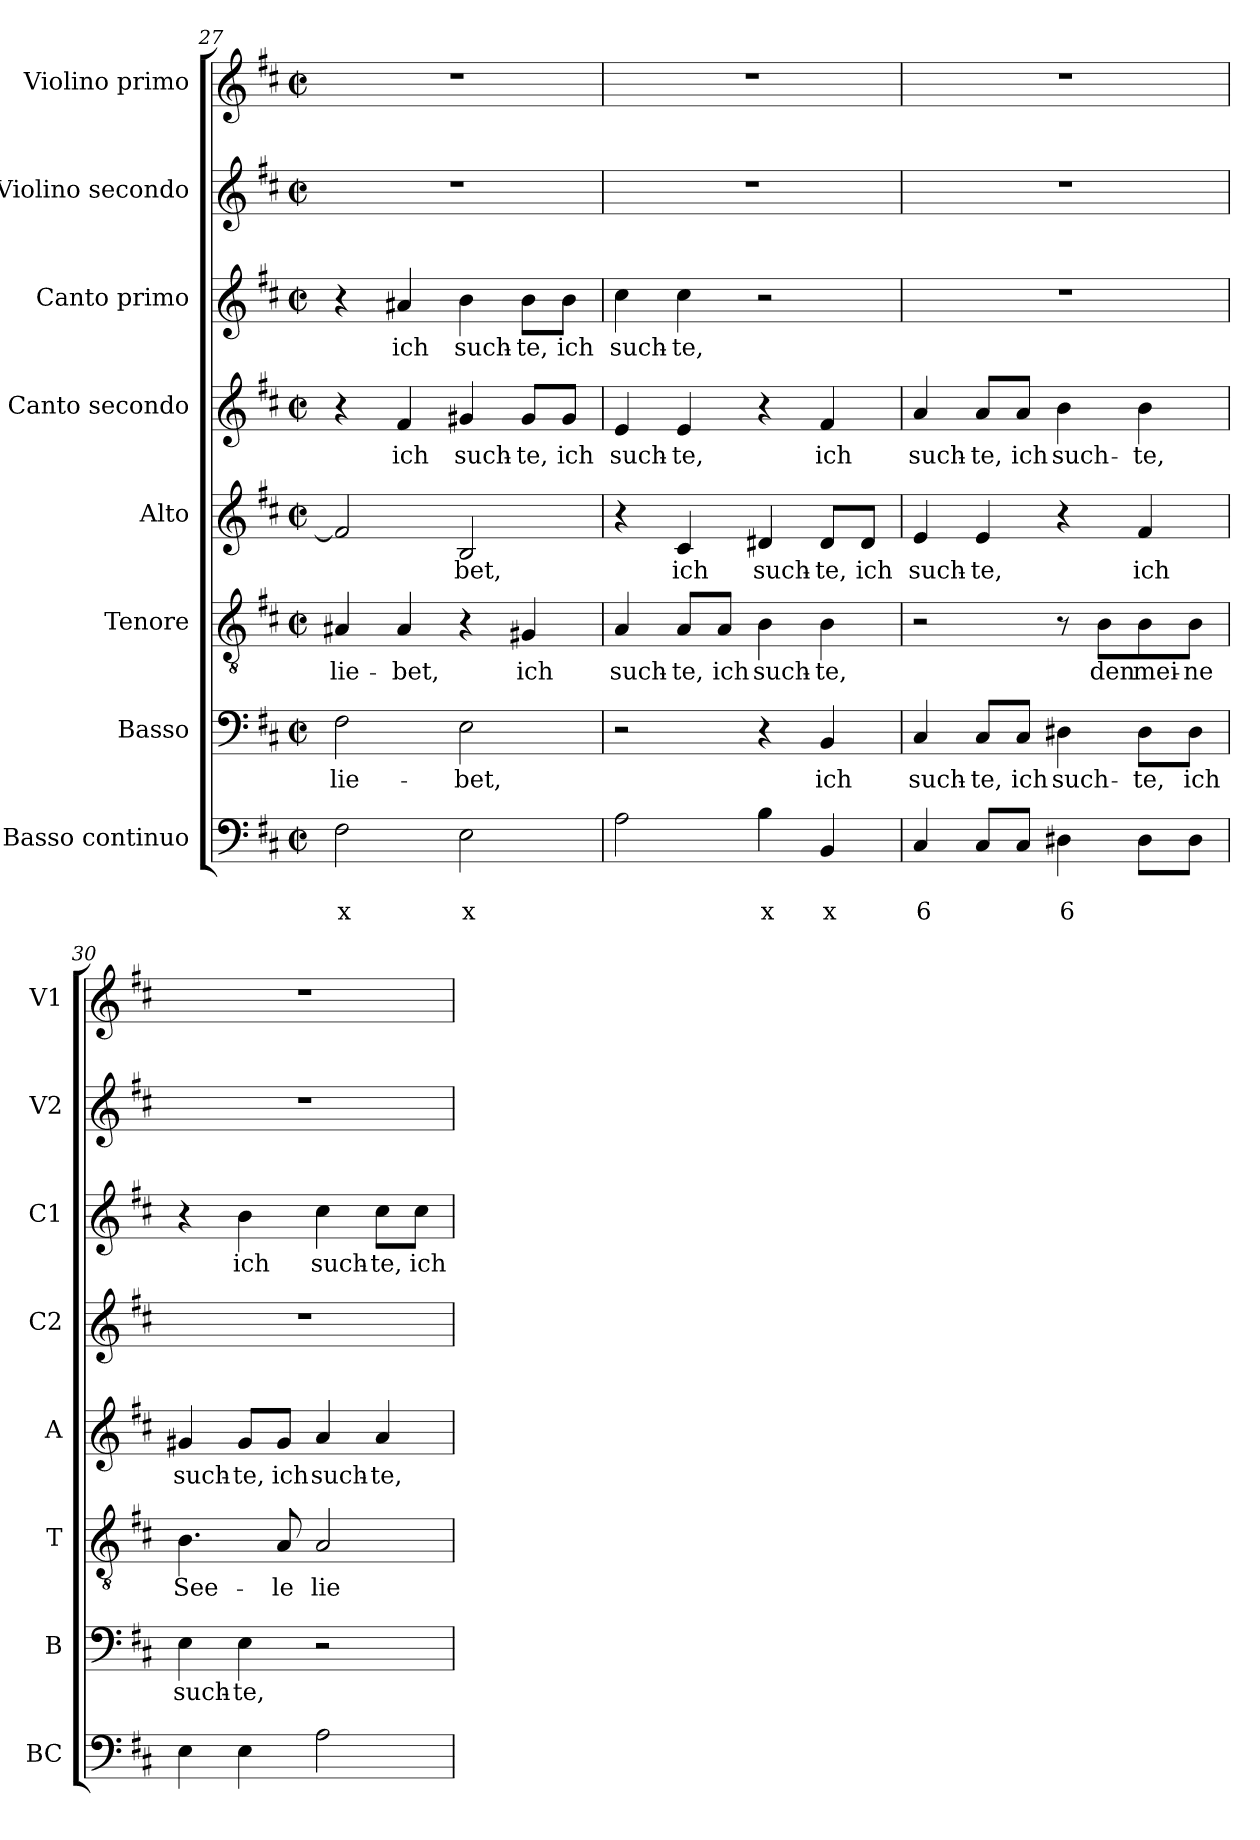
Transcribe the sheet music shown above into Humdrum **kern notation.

**kern	**text	**text	**kern	**text	**kern	**text	**kern	**text	**kern	**text	**kern	**text	**kern	**kern
*part8	*part8	*part8	*part7	*part7	*part6	*part6	*part5	*part5	*part4	*part4	*part3	*part3	*part2	*part1
*staff8	*staff8	*staff8	*staff7	*staff7	*staff6	*staff6	*staff5	*staff5	*staff4	*staff4	*staff3	*staff3	*staff2	*staff1
*I"Basso continuo	*	*	*I"Basso	*	*I"Tenore	*	*I"Alto	*	*I"Canto secondo	*	*I"Canto primo	*	*I"Violino secondo	*I"Violino primo
*I'BC	*	*	*I'B	*	*I'T	*	*I'A	*	*I'C2	*	*I'C1	*	*I'V2	*I'V1
*clefF4	*	*	*clefF4	*	*clefGv2	*	*clefG2	*	*clefG2	*	*clefG2	*	*clefG2	*clefG2
*k[f#c#]	*	*	*k[f#c#]	*	*k[f#c#]	*	*k[f#c#]	*	*k[f#c#]	*	*k[f#c#]	*	*k[f#c#]	*k[f#c#]
*D:	*	*	*D:	*	*D:	*	*D:	*	*D:	*	*D:	*	*D:	*D:
*M2/2	*	*	*M2/2	*	*M2/2	*	*M2/2	*	*M2/2	*	*M2/2	*	*M2/2	*M2/2
*met(c|)	*	*	*met(c|)	*	*met(c|)	*	*met(c|)	*	*met(c|)	*	*met(c|)	*	*met(c|)	*met(c|)
=27	=27	=27	=27	=27	=27	=27	=27	=27	=27	=27	=27	=27	=27	=27
!	!	!LO:LY:b	!	!LO:LY:b	!	!LO:LY:b	!	!	!	!	!	!	!	!
2F#\	.	x	2F#\	lie-	4A#X/	lie-	2f#/]	.	4r	.	4r	.	1r	1r
!	!	!	!	!	!	!LO:LY:b	!	!	!	!LO:LY:b	!	!LO:LY:b	!	!
.	.	.	.	.	4A#/	-bet,	.	.	4f#/	ich	4a#X/	ich	.	.
!	!	!LO:LY:b	!	!LO:LY:b	!	!	!	!LO:LY:b	!	!LO:LY:b	!	!LO:LY:b	!	!
2E\	.	x	2E\	-bet,	4r	.	2B/	-bet,	4g#X/	such-	4b\	such-	.	.
!	!	!	!	!	!	!LO:LY:b	!	!	!	!LO:LY:b	!	!LO:LY:b	!	!
.	.	.	.	.	4G#X/	ich	.	.	8g#/L	-te,	8b\L	-te,	.	.
!	!	!	!	!	!	!	!	!	!	!LO:LY:b	!	!LO:LY:b	!	!
.	.	.	.	.	.	.	.	.	8g#/J	ich	8b\J	ich	.	.
!!LO:PB:g=z
=28	=28	=28	=28	=28	=28	=28	=28	=28	=28	=28	=28	=28	=28	=28
!	!	!	!	!	!	!LO:LY:b	!	!	!	!LO:LY:b	!	!LO:LY:b	!	!
2A\	.	.	2r	.	4A/	such-	4r	.	4e/	such-	4cc#\	such-	1r	1r
!	!	!	!	!	!	!LO:LY:b	!	!LO:LY:b	!	!LO:LY:b	!	!LO:LY:b	!	!
.	.	.	.	.	8A/L	-te,	4c#/	ich	4e/	-te,	4cc#\	-te,	.	.
!	!	!	!	!	!	!LO:LY:b	!	!	!	!	!	!	!	!
.	.	.	.	.	8A/J	ich	.	.	.	.	.	.	.	.
!	!	!LO:LY:b	!	!	!	!LO:LY:b	!	!LO:LY:b	!	!	!	!	!	!
4B\	.	x	4r	.	4B\	such-	4d#X/	such-	4r	.	2r	.	.	.
!	!	!LO:LY:b	!	!LO:LY:b	!	!LO:LY:b	!	!LO:LY:b	!	!LO:LY:b	!	!	!	!
4BB/	.	x	4BB/	ich	4B\	-te,	8d#/L	-te,	4f#/	ich	.	.	.	.
!	!	!	!	!	!	!	!	!LO:LY:b	!	!	!	!	!	!
.	.	.	.	.	.	.	8d#/J	ich	.	.	.	.	.	.
=29	=29	=29	=29	=29	=29	=29	=29	=29	=29	=29	=29	=29	=29	=29
!	!	!LO:LY:b	!	!LO:LY:b	!	!	!	!LO:LY:b	!	!LO:LY:b	!	!	!	!
4C#/	.	6	4C#/	such-	2r	.	4e/	such-	4a/	such-	1r	.	1r	1r
!	!	!	!	!LO:LY:b	!	!	!	!LO:LY:b	!	!LO:LY:b	!	!	!	!
8C#/L	.	.	8C#/L	-te,	.	.	4e/	-te,	8a/L	-te,	.	.	.	.
!	!	!	!	!LO:LY:b	!	!	!	!	!	!LO:LY:b	!	!	!	!
8C#/J	.	.	8C#/J	ich	.	.	.	.	8a/J	ich	.	.	.	.
!	!	!LO:LY:b	!	!LO:LY:b	!	!	!	!	!	!LO:LY:b	!	!	!	!
4D#X\	.	6	4D#X\	such-	8r	.	4r	.	4b\	such-	.	.	.	.
!	!	!	!	!	!	!LO:LY:b	!	!	!	!	!	!	!	!
.	.	.	.	.	8B\L	den	.	.	.	.	.	.	.	.
!	!	!	!	!LO:LY:b	!	!LO:LY:b	!	!LO:LY:b	!	!LO:LY:b	!	!	!	!
8D#\L	.	.	8D#\L	-te,	8B\	mei-	4f#/	ich	4b\	-te,	.	.	.	.
!	!	!	!	!LO:LY:b	!	!LO:LY:b	!	!	!	!	!	!	!	!
8D#\J	.	.	8D#\J	ich	8B\J	-ne	.	.	.	.	.	.	.	.
=30	=30	=30	=30	=30	=30	=30	=30	=30	=30	=30	=30	=30	=30	=30
!	!	!	!	!LO:LY:b	!	!LO:LY:b	!	!LO:LY:b	!	!	!	!	!	!
4E\	.	.	4E\	such-	4.B\	See-	4g#X/	such-	1r	.	4r	.	1r	1r
!	!	!	!	!LO:LY:b	!	!	!	!LO:LY:b	!	!	!	!LO:LY:b	!	!
4E\	.	.	4E\	-te,	.	.	8g#/L	-te,	.	.	4b\	ich	.	.
!	!	!	!	!	!	!LO:LY:b	!	!LO:LY:b	!	!	!	!	!	!
.	.	.	.	.	8A/	-le	8g#/J	ich	.	.	.	.	.	.
!	!	!	!	!	!	!LO:LY:b	!	!LO:LY:b	!	!	!	!LO:LY:b	!	!
2A\	.	.	2r	.	2A/	lie-	4a/	such-	.	.	4cc#\	such-	.	.
!	!	!	!	!	!	!	!	!LO:LY:b	!	!	!	!LO:LY:b	!	!
.	.	.	.	.	.	.	4a/	-te,	.	.	8cc#\L	-te,	.	.
!	!	!	!	!	!	!	!	!	!	!	!	!LO:LY:b	!	!
.	.	.	.	.	.	.	.	.	.	.	8cc#\J	ich	.	.
=	=	=	=	=	=	=	=	=	=	=	=	=	=	=
*-	*-	*-	*-	*-	*-	*-	*-	*-	*-	*-	*-	*-	*-	*-
